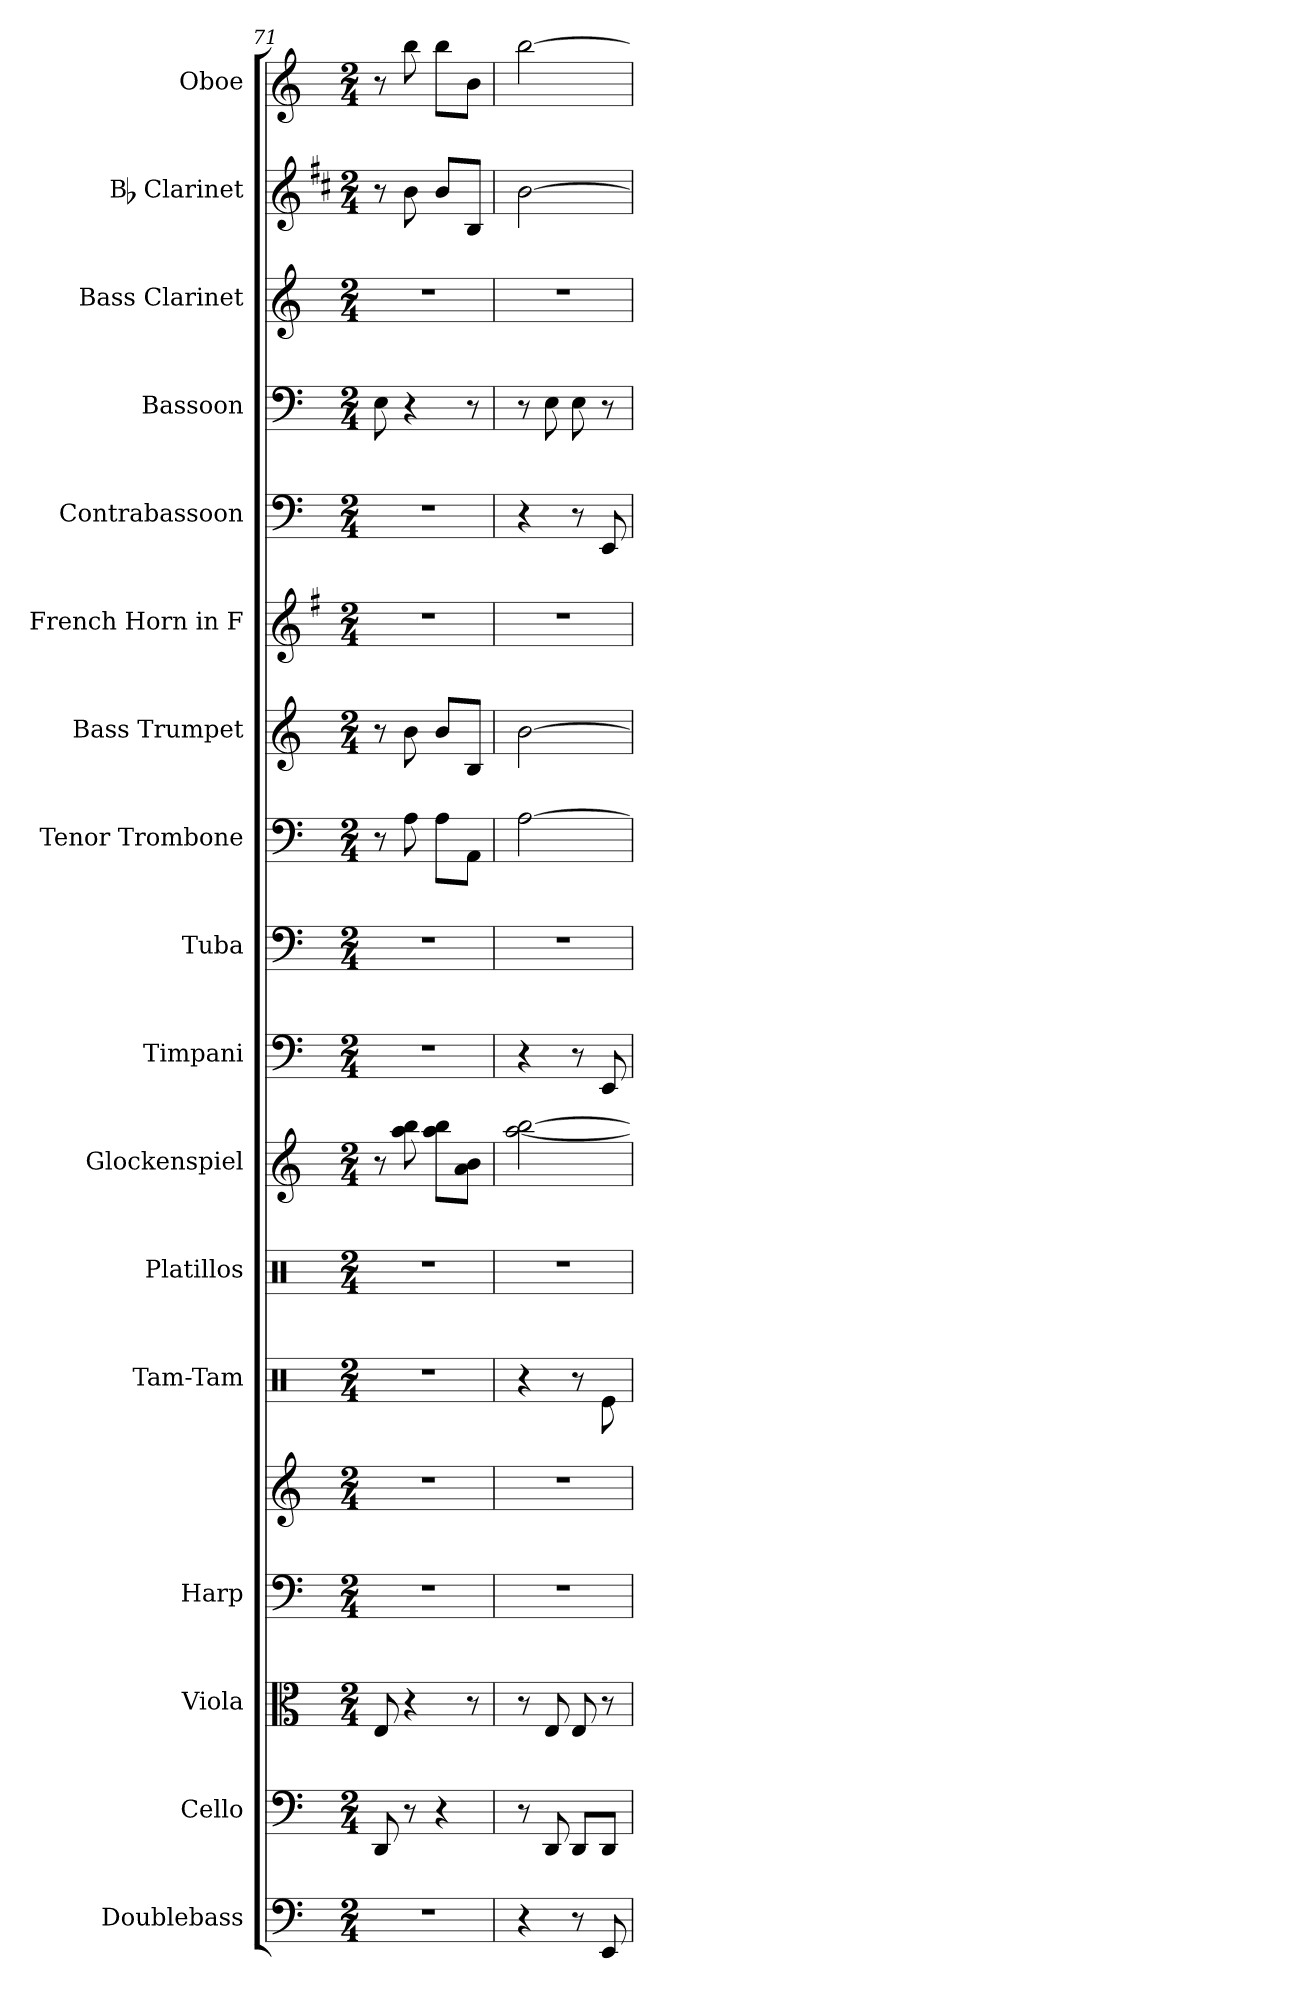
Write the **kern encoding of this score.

**kern	**kern	**kern	**kern	**kern	**kern	**kern	**kern	**kern	**kern	**kern	**kern	**kern	**kern	**kern	**kern	**kern	**kern
*part17	*part16	*part15	*part14	*part14	*part13	*part12	*part11	*part10	*part9	*part8	*part7	*part6	*part5	*part4	*part3	*part2	*part1
*staff18	*staff17	*staff16	*staff15	*staff14	*staff13	*staff12	*staff11	*staff10	*staff9	*staff8	*staff7	*staff6	*staff5	*staff4	*staff3	*staff2	*staff1
*I"Doublebass	*I"Cello	*I"Viola	*I"Harp	*	*I"Tam-Tam	*I"Platillos	*I"Glockenspiel	*I"Timpani	*I"Tuba	*I"Tenor Trombone	*I"Bass Trumpet	*I"French Horn in F	*I"Contrabassoon	*I"Bassoon	*I"Bass Clarinet	*I"Bb Clarinet	*I"Oboe
*	*	*I'Vla.	*	*	*	*I'Plat.	*I'Glk.	*	*I'Tba.	*	*	*	*	*	*	*	*I'Ob.
!!LO:PB:g=z
*clefF4	*clefF4	*clefC3	*clefF4	*clefG2	*clefX	*clefX	*clefG2	*clefF4	*clefF4	*clefF4	*clefG2	*clefG2	*clefF4	*clefF4	*clefG2	*clefG2	*clefG2
*ITrd7c12	*	*	*	*	*	*	*ITrd-14c-24	*	*	*	*ITrd8c14	*ITrd4c7	*ITrd7c12	*	*ITrd8c14	*ITrd1c2	*
*k[]	*k[]	*k[]	*k[]	*k[]	*k[]	*k[]	*k[]	*k[]	*k[]	*k[]	*k[]	*k[]	*k[]	*k[]	*k[]	*k[]	*k[]
*M2/4	*M2/4	*M2/4	*M2/4	*M2/4	*M2/4	*M2/4	*M2/4	*M2/4	*M2/4	*M2/4	*M2/4	*M2/4	*M2/4	*M2/4	*M2/4	*M2/4	*M2/4
=71	=71	=71	=71	=71	=71	=71	=71	=71	=71	=71	=71	=71	=71	=71	=71	=71	=71
2r	8DD/	8E/	2r	2r	2r	2r	8r	2r	2r	8r	8r	2r	2r	8E\	2r	8r	8r
.	8r	4r	.	.	.	.	8aaaa\ 8bbbb\	.	.	8A\	8B\	.	.	4r	.	8a\	8bb\
.	4r	.	.	.	.	.	8aaaa\ 8bbbb\L	.	.	8A\L	8B/L	.	.	.	.	8a/L	8bb\L
.	.	8r	.	.	.	.	8aaa\ 8bbb\J	.	.	8AA\J	8BB/J	.	.	8r	.	8A/J	8b\J
=72	=72	=72	=72	=72	=72	=72	=72	=72	=72	=72	=72	=72	=72	=72	=72	=72	=72
4r	8r	8r	2r	2r	4r	2r	[2aaaa\ [2bbbb\	4r	2r	[2A\	[2B\	2r	4r	8r	2r	[2a\	[2bb\
.	8DD/	8E/	.	.	.	.	.	.	.	.	.	.	.	8E\	.	.	.
8r	8DD/L	8E/	.	.	8r	.	.	8r	.	.	.	.	8r	8E\	.	.	.
8EEE/	8DD/J	8r	.	.	8Re\	.	.	8EE/	.	.	.	.	8EEE/	8r	.	.	.
=	=	=	=	=	=	=	=	=	=	=	=	=	=	=	=	=	=
*-	*-	*-	*-	*-	*-	*-	*-	*-	*-	*-	*-	*-	*-	*-	*-	*-	*-
